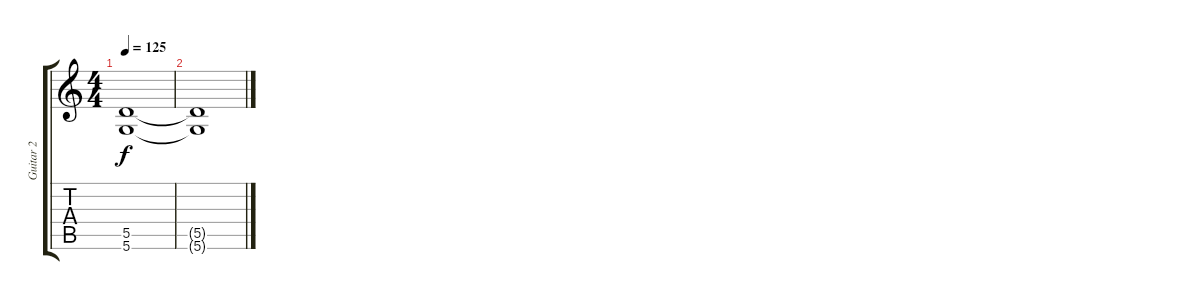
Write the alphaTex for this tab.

\track ("Guitar 2" "Guitar 2") {instrument distortionguitar}
\staff {score tabs}
\tuning (E4 B3 G3 D3 A2 D2) {hide}
\ts (4 4)
\tempo 125
\clef g2
\ks c
(5.5 5.6).1{dy f} |
(5.5{t} 5.6{t}).1
